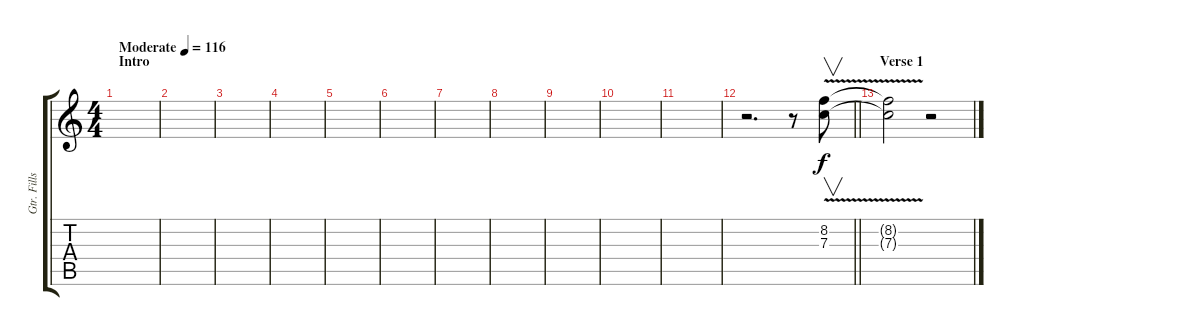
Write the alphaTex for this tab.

\track ("Gtr. Fills" "Gtr. Fills") {instrument distortionguitar}
\staff {score tabs}
\tuning (D4 A3 F3 C3 G2 D2) {hide}
\ts (4 4)
\section ("" "Intro")
\tempo (116 "Moderate")
\clef g2
\ks c
|
|
|
|
|
|
|
|
|
|
|
\barLineRight lightlight
r.2{d} r.8 (8.2{v} 7.3).8{v volume 0 instrument guitarharmonics} |
\section ("" "Verse 1")
(8.2{t} 7.3{t}).2{volume 12} r.2
